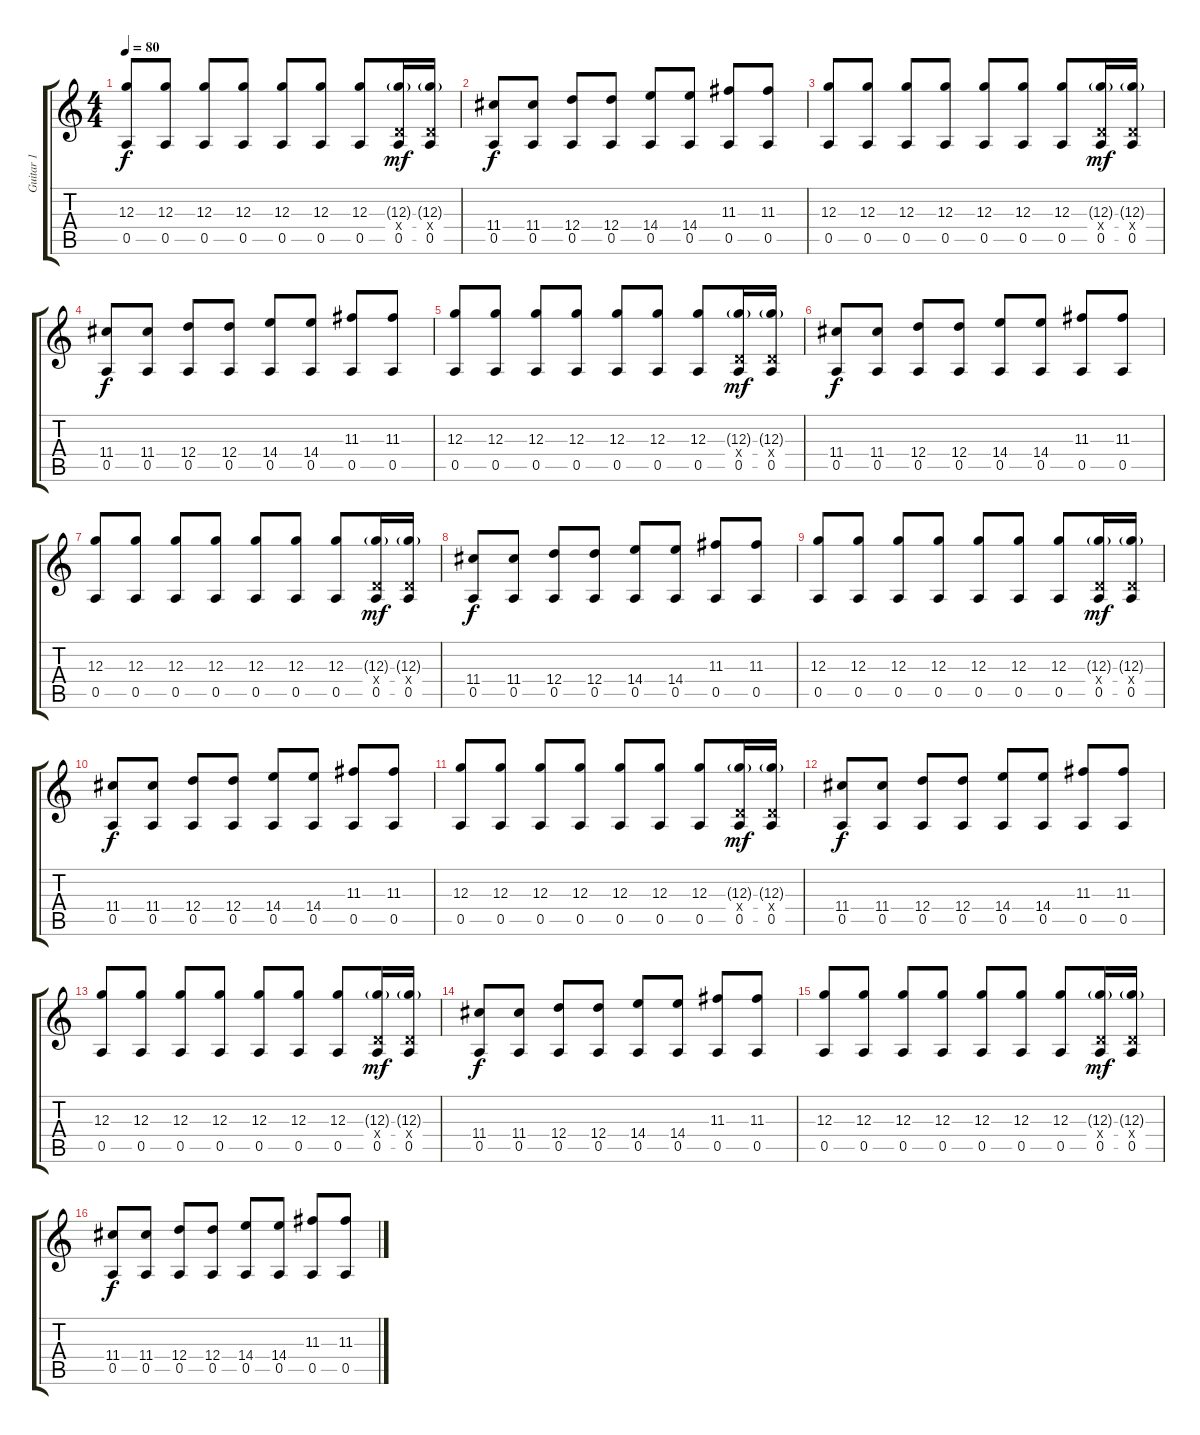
\track ("Guitar 1" "Guitar 1") {instrument electricguitarjazz}
\staff {score tabs}
\tuning (E4 B3 G3 D3 A2 E2) {hide}
\ts (4 4)
\tempo 80
\clef g2
\ks c
(12.3 0.5).8{dy f} (12.3 0.5).8 (12.3 0.5).8 (12.3 0.5).8 (12.3 0.5).8 (12.3 0.5).8 (12.3 0.5).8 (12.3{g} 0.4{x} 0.5).16{dy mf} (12.3{g} 0.4{x} 0.5).16 |
(11.4 0.5).8{dy f} (11.4 0.5).8 (12.4 0.5).8 (12.4 0.5).8 (14.4 0.5).8 (14.4 0.5).8 (11.3 0.5).8 (11.3 0.5).8 |
(12.3 0.5).8 (12.3 0.5).8 (12.3 0.5).8 (12.3 0.5).8 (12.3 0.5).8 (12.3 0.5).8 (12.3 0.5).8 (12.3{g} 0.4{x} 0.5).16{dy mf} (12.3{g} 0.4{x} 0.5).16 |
(11.4 0.5).8{dy f} (11.4 0.5).8 (12.4 0.5).8 (12.4 0.5).8 (14.4 0.5).8 (14.4 0.5).8 (11.3 0.5).8 (11.3 0.5).8 |
(12.3 0.5).8 (12.3 0.5).8 (12.3 0.5).8 (12.3 0.5).8 (12.3 0.5).8 (12.3 0.5).8 (12.3 0.5).8 (12.3{g} 0.4{x} 0.5).16{dy mf} (12.3{g} 0.4{x} 0.5).16 |
(11.4 0.5).8{dy f} (11.4 0.5).8 (12.4 0.5).8 (12.4 0.5).8 (14.4 0.5).8 (14.4 0.5).8 (11.3 0.5).8 (11.3 0.5).8 |
(12.3 0.5).8 (12.3 0.5).8 (12.3 0.5).8 (12.3 0.5).8 (12.3 0.5).8 (12.3 0.5).8 (12.3 0.5).8 (12.3{g} 0.4{x} 0.5).16{dy mf} (12.3{g} 0.4{x} 0.5).16 |
(11.4 0.5).8{dy f} (11.4 0.5).8 (12.4 0.5).8 (12.4 0.5).8 (14.4 0.5).8 (14.4 0.5).8 (11.3 0.5).8 (11.3 0.5).8 |
(12.3 0.5).8 (12.3 0.5).8 (12.3 0.5).8 (12.3 0.5).8 (12.3 0.5).8 (12.3 0.5).8 (12.3 0.5).8 (12.3{g} 0.4{x} 0.5).16{dy mf} (12.3{g} 0.4{x} 0.5).16 |
(11.4 0.5).8{dy f} (11.4 0.5).8 (12.4 0.5).8 (12.4 0.5).8 (14.4 0.5).8 (14.4 0.5).8 (11.3 0.5).8 (11.3 0.5).8 |
(12.3 0.5).8 (12.3 0.5).8 (12.3 0.5).8 (12.3 0.5).8 (12.3 0.5).8 (12.3 0.5).8 (12.3 0.5).8 (12.3{g} 0.4{x} 0.5).16{dy mf} (12.3{g} 0.4{x} 0.5).16 |
(11.4 0.5).8{dy f} (11.4 0.5).8 (12.4 0.5).8 (12.4 0.5).8 (14.4 0.5).8 (14.4 0.5).8 (11.3 0.5).8 (11.3 0.5).8 |
(12.3 0.5).8 (12.3 0.5).8 (12.3 0.5).8 (12.3 0.5).8 (12.3 0.5).8 (12.3 0.5).8 (12.3 0.5).8 (12.3{g} 0.4{x} 0.5).16{dy mf} (12.3{g} 0.4{x} 0.5).16 |
(11.4 0.5).8{dy f} (11.4 0.5).8 (12.4 0.5).8 (12.4 0.5).8 (14.4 0.5).8 (14.4 0.5).8 (11.3 0.5).8 (11.3 0.5).8 |
(12.3 0.5).8 (12.3 0.5).8 (12.3 0.5).8 (12.3 0.5).8 (12.3 0.5).8 (12.3 0.5).8 (12.3 0.5).8 (12.3{g} 0.4{x} 0.5).16{dy mf} (12.3{g} 0.4{x} 0.5).16 |
(11.4 0.5).8{dy f} (11.4 0.5).8 (12.4 0.5).8 (12.4 0.5).8 (14.4 0.5).8 (14.4 0.5).8 (11.3 0.5).8 (11.3 0.5).8
